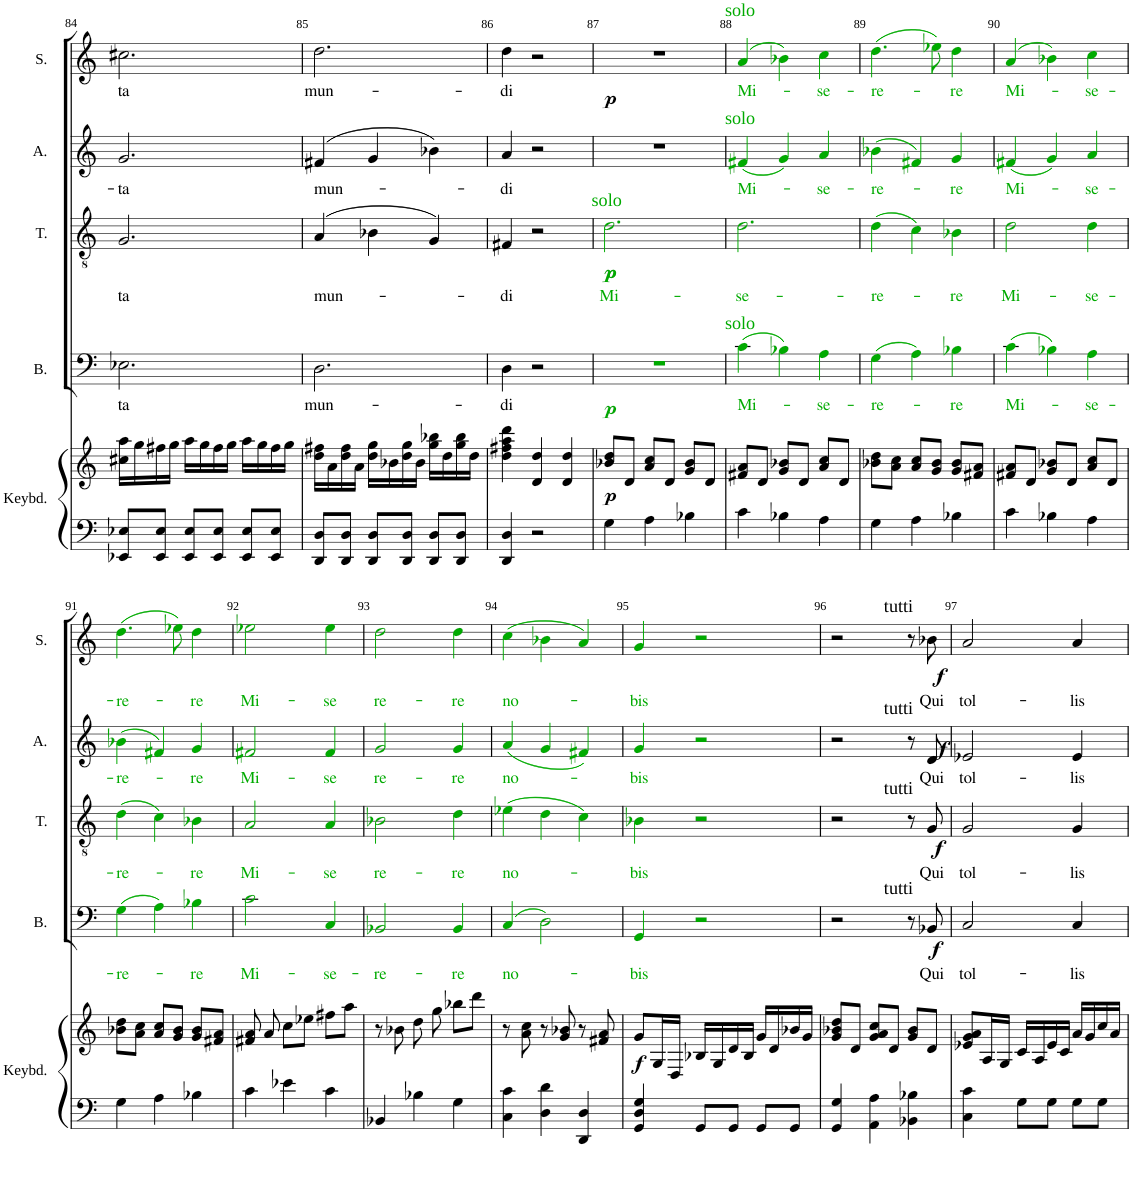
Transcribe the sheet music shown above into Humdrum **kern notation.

**kern	**kern	**dynam	**kern	**text	**dynam	**kern	**text	**dynam	**kern	**text	**dynam	**kern	**text	**dynam
*part5	*part5	*part5	*part4	*part4	*part4	*part3	*part3	*part3	*part2	*part2	*part2	*part1	*part1	*part1
*staff6	*staff5	*staff5/6	*staff4	*staff4	*staff4	*staff3	*staff3	*staff3	*staff2	*staff2	*staff2	*staff1	*staff1	*staff1
*I"Keyboard	*	*	*I"Bass	*	*	*I"Tenor	*	*	*I"Alto	*	*	*I"Soprano	*	*
*I'Keybd.	*	*	*I'B.	*	*	*I'T.	*	*	*I'A.	*	*	*I'S.	*	*
!!LO:PB:g=z
*clefF4	*clefG2	*	*clefF4	*	*	*clefGv2	*	*	*clefG2	*	*	*clefG2	*	*
*k[]	*k[]	*	*k[]	*	*	*k[]	*	*	*k[]	*	*	*k[]	*	*
*M3/4	*M3/4	*	*M3/4	*	*	*M3/4	*	*	*M3/4	*	*	*M3/4	*	*
=84	=84	=84	=84	=84	=84	=84	=84	=84	=84	=84	=84	=84	=84	=84
!	!	!	!	!LO:LY:b	!	!	!LO:LY:b	!	!	!LO:LY:b	!	!	!LO:LY:b	!
8EE-X/ 8E-X/L	16cc#X\ 16aa\LL	.	2.E-X\	ta	.	2.G/	ta	.	2.g/	-ta	.	2.cc#X\	ta	.
.	16gg\	.	.	.	.	.	.	.	.	.	.	.	.	.
8EE-/ 8E-/J	16ff#X\	.	.	.	.	.	.	.	.	.	.	.	.	.
.	16gg\JJ	.	.	.	.	.	.	.	.	.	.	.	.	.
8EE-/ 8E-/L	16aa\LL	.	.	.	.	.	.	.	.	.	.	.	.	.
.	16gg\	.	.	.	.	.	.	.	.	.	.	.	.	.
8EE-/ 8E-/J	16ff#\	.	.	.	.	.	.	.	.	.	.	.	.	.
.	16gg\JJ	.	.	.	.	.	.	.	.	.	.	.	.	.
8EE-/ 8E-/L	16aa\LL	.	.	.	.	.	.	.	.	.	.	.	.	.
.	16gg\	.	.	.	.	.	.	.	.	.	.	.	.	.
8EE-/ 8E-/J	16ff#\	.	.	.	.	.	.	.	.	.	.	.	.	.
.	16gg\JJ	.	.	.	.	.	.	.	.	.	.	.	.	.
=85	=85	=85	=85	=85	=85	=85	=85	=85	=85	=85	=85	=85	=85	=85
!	!	!	!	!LO:LY:b	!	!	!LO:LY:b	!	!	!LO:LY:b	!	!	!LO:LY:b	!
8DD/ 8D/L	16dd\ 16ff#X\LL	.	2.D\	mun-	.	(4A/	mun-	.	(4f#X/	mun-	.	2.dd\	mun-	.
.	16a\	.	.	.	.	.	.	.	.	.	.	.	.	.
8DD/ 8D/J	16dd\ 16ff#\	.	.	.	.	.	.	.	.	.	.	.	.	.
.	16a\JJ	.	.	.	.	.	.	.	.	.	.	.	.	.
8DD/ 8D/L	16dd\ 16gg\LL	.	.	.	.	4B-X\	.	.	4g/	.	.	.	.	.
.	16b-X\	.	.	.	.	.	.	.	.	.	.	.	.	.
8DD/ 8D/J	16dd\ 16gg\	.	.	.	.	.	.	.	.	.	.	.	.	.
.	16b-\JJ	.	.	.	.	.	.	.	.	.	.	.	.	.
8DD/ 8D/L	16gg\ 16bb-X\LL	.	.	.	.	4G/)	.	.	4b-X\)	.	.	.	.	.
.	16dd\	.	.	.	.	.	.	.	.	.	.	.	.	.
8DD/ 8D/J	16gg\ 16bb-\	.	.	.	.	.	.	.	.	.	.	.	.	.
.	16dd\JJ	.	.	.	.	.	.	.	.	.	.	.	.	.
=86	=86	=86	=86	=86	=86	=86	=86	=86	=86	=86	=86	=86	=86	=86
!	!	!	!	!LO:LY:b	!	!	!LO:LY:b	!	!	!LO:LY:b	!	!	!LO:LY:b	!
4DD/ 4D/	4dd\ 4ff#X\ 4aa\ 4ddd\	.	4D\	-di	.	4F#X/	di	.	4a/	-di	.	4dd\	-di	.
2r	4d/ 4dd/	.	2r	.	.	2r	.	.	2r	.	.	2r	.	.
.	4d/ 4dd/	.	.	.	.	.	.	.	.	.	.	.	.	.
=87	=87	=87	=87	=87	=87	=87	=87	=87	=87	=87	=87	=87	=87	=87
!	!	!	!	!	!	!LO:TX:a:color=#00AA00:t=solo	!	!	!	!	!	!	!	!
!	!	!LO:DY:b	!	!	!LO:DY:b	!	!LO:LY:b:color=#00AA00	!LO:DY:b	!	!	!	!	!	!
!	!	!	!	!	!	!	!	!LO:DY:n=1:b	!	!	!	!	!	!LO:DY:b
4G\	8b-X/ 8dd/L	p	2.r	.	p	2.di\	Mi-	p p	2.r	.	.	2.r	.	p
.	8d/J	.	.	.	.	.	.	.	.	.	.	.	.	.
4A\	8a/ 8cc/L	.	.	.	.	.	.	.	.	.	.	.	.	.
.	8d/J	.	.	.	.	.	.	.	.	.	.	.	.	.
4B-X\	8g/ 8b-/L	.	.	.	.	.	.	.	.	.	.	.	.	.
.	8d/J	.	.	.	.	.	.	.	.	.	.	.	.	.
=88	=88	=88	=88	=88	=88	=88	=88	=88	=88	=88	=88	=88	=88	=88
!	!	!	!	!	!	!	!	!	!	!	!	!LO:TX:a:color=#00AA00:t=solo	!	!
!	!	!	!	!	!	!	!	!	!LO:TX:a:color=#00AA00:t=solo	!	!	!	!	!
!	!	!	!LO:TX:a:color=#00AA00:t=solo	!	!	!	!	!	!	!	!	!	!	!
!	!	!	!	!LO:LY:b:color=#00AA00	!	!	!LO:LY:b:color=#00AA00	!	!	!LO:LY:b:color=#00AA00	!	!	!LO:LY:b:color=#00AA00	!
4c\	8f#X/ 8a/L	.	(4ci\	Mi-	.	2.di\	-se-	.	(4f#Xi/	Mi-	.	(4ai/	Mi-	.
.	8d/J	.	.	.	.	.	.	.	.	.	.	.	.	.
4B-X\	8g/ 8b-X/L	.	4B-Xi\)	.	.	.	.	.	4gi/)	.	.	4b-Xi\)	.	.
.	8d/J	.	.	.	.	.	.	.	.	.	.	.	.	.
!	!	!	!	!LO:LY:b:color=#00AA00	!	!	!	!	!	!LO:LY:b:color=#00AA00	!	!	!LO:LY:b:color=#00AA00	!
4A\	8a/ 8cc/L	.	4Ai\	-se-	.	.	.	.	4ai/	-se-	.	4cci\	se-	.
.	8d/J	.	.	.	.	.	.	.	.	.	.	.	.	.
=89	=89	=89	=89	=89	=89	=89	=89	=89	=89	=89	=89	=89	=89	=89
!	!	!	!	!LO:LY:b:color=#00AA00	!	!	!LO:LY:b:color=#00AA00	!	!	!LO:LY:b:color=#00AA00	!	!	!LO:LY:b:color=#00AA00	!
4G\	8b-X\ 8dd\L	.	(4Gi\	-re-	.	(4di\	-re-	.	(4b-Xi\	-re-	.	(4.ddi\	-re-	.
.	8a\ 8cc\J	.	.	.	.	.	.	.	.	.	.	.	.	.
4A\	8a/ 8cc/L	.	4Ai\)	.	.	4ci\)	.	.	4f#Xi/)	.	.	.	.	.
.	8g/ 8b-/J	.	.	.	.	.	.	.	.	.	.	8ee-Xi\)	.	.
!	!	!	!	!LO:LY:b:color=#00AA00	!	!	!LO:LY:b:color=#00AA00	!	!	!LO:LY:b:color=#00AA00	!	!	!LO:LY:b:color=#00AA00	!
4B-X\	8g/ 8b-/L	.	4B-Xi\	-re	.	4B-Xi\	-re	.	4gi/	-re	.	4ddi\	-re	.
.	8f#X/ 8a/J	.	.	.	.	.	.	.	.	.	.	.	.	.
=90	=90	=90	=90	=90	=90	=90	=90	=90	=90	=90	=90	=90	=90	=90
!	!	!	!	!LO:LY:b:color=#00AA00	!	!	!LO:LY:b:color=#00AA00	!	!	!LO:LY:b:color=#00AA00	!	!	!LO:LY:b:color=#00AA00	!
4c\	8f#X/ 8a/L	.	(4ci\	Mi-	.	2di\	Mi-	.	(4f#Xi/	Mi-	.	(4ai/	Mi-	.
.	8d/J	.	.	.	.	.	.	.	.	.	.	.	.	.
4B-X\	8g/ 8b-X/L	.	4B-Xi\)	.	.	.	.	.	4gi/)	.	.	4b-Xi\)	.	.
.	8d/J	.	.	.	.	.	.	.	.	.	.	.	.	.
!	!	!	!	!LO:LY:b:color=#00AA00	!	!	!LO:LY:b:color=#00AA00	!	!	!LO:LY:b:color=#00AA00	!	!	!LO:LY:b:color=#00AA00	!
4A\	8a/ 8cc/L	.	4Ai\	-se-	.	4di\	-se-	.	4ai/	-se-	.	4cci\	se-	.
.	8d/J	.	.	.	.	.	.	.	.	.	.	.	.	.
!!LO:LB:g=z
=91	=91	=91	=91	=91	=91	=91	=91	=91	=91	=91	=91	=91	=91	=91
!	!	!	!	!LO:LY:b:color=#00AA00	!	!	!LO:LY:b:color=#00AA00	!	!	!LO:LY:b:color=#00AA00	!	!	!LO:LY:b:color=#00AA00	!
4G\	8b-X\ 8dd\L	.	(4Gi\	-re-	.	(4di\	-re-	.	(4b-Xi\	-re-	.	(4.ddi\	-re-	.
.	8a\ 8cc\J	.	.	.	.	.	.	.	.	.	.	.	.	.
4A\	8a/ 8cc/L	.	4Ai\)	.	.	4ci\)	.	.	4f#Xi/)	.	.	.	.	.
.	8g/ 8b-/J	.	.	.	.	.	.	.	.	.	.	8ee-Xi\)	.	.
!	!	!	!	!LO:LY:b:color=#00AA00	!	!	!LO:LY:b:color=#00AA00	!	!	!LO:LY:b:color=#00AA00	!	!	!LO:LY:b:color=#00AA00	!
4B-X\	8g/ 8b-/L	.	4B-Xi\	-re	.	4B-Xi\	-re	.	4gi/	-re	.	4ddi\	-re	.
.	8f#X/ 8a/J	.	.	.	.	.	.	.	.	.	.	.	.	.
=92	=92	=92	=92	=92	=92	=92	=92	=92	=92	=92	=92	=92	=92	=92
!	!	!	!	!LO:LY:b:color=#00AA00	!	!	!LO:LY:b:color=#00AA00	!	!	!LO:LY:b:color=#00AA00	!	!	!LO:LY:b:color=#00AA00	!
4c\	8f#X/ 8a/	.	2ci\	Mi-	.	2Ai/	Mi-	.	2f#Xi/	Mi-	.	2ee-Xi\	Mi-	.
.	8a/	.	.	.	.	.	.	.	.	.	.	.	.	.
4e-X\	8cc\L	.	.	.	.	.	.	.	.	.	.	.	.	.
.	8ee-X\J	.	.	.	.	.	.	.	.	.	.	.	.	.
!	!	!	!	!LO:LY:b:color=#00AA00	!	!	!LO:LY:b:color=#00AA00	!	!	!LO:LY:b:color=#00AA00	!	!	!LO:LY:b:color=#00AA00	!
4c\	8ff#X\L	.	4Ci/	-se-	.	4Ai/	-se	.	4f#i/	-se	.	4ee-i\	-se	.
.	8aa\J	.	.	.	.	.	.	.	.	.	.	.	.	.
=93	=93	=93	=93	=93	=93	=93	=93	=93	=93	=93	=93	=93	=93	=93
!	!	!	!	!LO:LY:b:color=#00AA00	!	!	!LO:LY:b:color=#00AA00	!	!	!LO:LY:b:color=#00AA00	!	!	!LO:LY:b:color=#00AA00	!
4BB-X/	8r	.	2BB-Xi/	-re-	.	2B-Xi\	re-	.	2gi/	re-	.	2ddi\	re-	.
.	8b-X\	.	.	.	.	.	.	.	.	.	.	.	.	.
4B-X\	8dd\	.	.	.	.	.	.	.	.	.	.	.	.	.
.	8gg\	.	.	.	.	.	.	.	.	.	.	.	.	.
!	!	!	!	!LO:LY:b:color=#00AA00	!	!	!LO:LY:b:color=#00AA00	!	!	!LO:LY:b:color=#00AA00	!	!	!LO:LY:b:color=#00AA00	!
4G\	8bb-X\L	.	4BB-i/	-re	.	4di\	-re	.	4gi/	-re	.	4ddi\	-re	.
.	8ddd\J	.	.	.	.	.	.	.	.	.	.	.	.	.
=94	=94	=94	=94	=94	=94	=94	=94	=94	=94	=94	=94	=94	=94	=94
!	!	!	!	!LO:LY:b:color=#00AA00	!	!	!LO:LY:b:color=#00AA00	!	!	!LO:LY:b:color=#00AA00	!	!	!LO:LY:b:color=#00AA00	!
4C\ 4c\	8r	.	(4Ci/	no-	.	(4e-Xi\	no-	.	(4ai/	no-	.	(4cci\	no-	.
.	8a\ 8cc\	.	.	.	.	.	.	.	.	.	.	.	.	.
4D\ 4d\	8r	.	2Di\)	.	.	4di\	.	.	4gi/	.	.	4b-Xi\	.	.
.	8g/ 8b-X/	.	.	.	.	.	.	.	.	.	.	.	.	.
4DD/ 4D/	8r	.	.	.	.	4ci\)	.	.	4f#Xi/)	.	.	4ai/)	.	.
.	8f#X/ 8a/	.	.	.	.	.	.	.	.	.	.	.	.	.
=95	=95	=95	=95	=95	=95	=95	=95	=95	=95	=95	=95	=95	=95	=95
!	!	!LO:DY:b	!	!LO:LY:b:color=#00AA00	!	!	!LO:LY:b:color=#00AA00	!	!	!LO:LY:b:color=#00AA00	!	!	!LO:LY:b:color=#00AA00	!
4GG/ 4D/ 4G/	8g/L	f	4GGi/	bis	.	4B-Xi\	bis	.	4gi/	-bis	.	4gi/	bis	.
.	16G/L	.	.	.	.	.	.	.	.	.	.	.	.	.
.	16D/JJ	.	.	.	.	.	.	.	.	.	.	.	.	.
8GG/L	16B-X/LL	.	2r	.	.	2r	.	.	2r	.	.	2r	.	.
.	16G/	.	.	.	.	.	.	.	.	.	.	.	.	.
8GG/J	16d/	.	.	.	.	.	.	.	.	.	.	.	.	.
.	16B-/JJ	.	.	.	.	.	.	.	.	.	.	.	.	.
8GG/L	16g/LL	.	.	.	.	.	.	.	.	.	.	.	.	.
.	16d/	.	.	.	.	.	.	.	.	.	.	.	.	.
8GG/J	16b-X/	.	.	.	.	.	.	.	.	.	.	.	.	.
.	16g/JJ	.	.	.	.	.	.	.	.	.	.	.	.	.
=96	=96	=96	=96	=96	=96	=96	=96	=96	=96	=96	=96	=96	=96	=96
4GG/ 4G/	8g/ 8b-X/ 8dd/L	.	2r	.	.	2r	.	.	2r	.	.	2r	.	.
.	8d/J	.	.	.	.	.	.	.	.	.	.	.	.	.
4AA\ 4A\	8g/ 8a/ 8cc/L	.	.	.	.	.	.	.	.	.	.	.	.	.
.	8d/J	.	.	.	.	.	.	.	.	.	.	.	.	.
4BB-X\ 4B-X\	8g/ 8b-/L	.	8r	.	.	8r	.	.	8r	.	.	8r	.	.
!	!	!	!	!	!	!	!	!	!	!	!	!LO:TX:a:t=tutti	!	!
!	!	!	!	!	!	!	!	!	!LO:TX:a:t=tutti	!	!	!	!	!
!	!	!	!	!	!	!LO:TX:a:t=tutti	!	!	!	!	!	!	!	!
!	!	!	!LO:TX:a:t=tutti	!	!	!	!	!	!	!	!	!	!	!
!	!	!	!	!LO:LY:b	!LO:DY:b	!	!LO:LY:b	!LO:DY:b	!	!LO:LY:b	!LO:DY:b	!	!LO:LY:b	!LO:DY:b
.	8d/J	.	8BB-X/	Qui	f	8G/	Qui	f	8d/	Qui	f	8b-X\	Qui	f
=97	=97	=97	=97	=97	=97	=97	=97	=97	=97	=97	=97	=97	=97	=97
!	!	!	!	!LO:LY:b	!	!	!LO:LY:b	!	!	!LO:LY:b	!	!	!LO:LY:b	!
4C\ 4c\	8e-X/ 8g/ 8a/L	.	2C/	tol-	.	2G/	tol-	.	2e-X/	tol-	.	2a/	tol-	.
.	16A/L	.	.	.	.	.	.	.	.	.	.	.	.	.
.	16G/JJ	.	.	.	.	.	.	.	.	.	.	.	.	.
8G\L	16c/LL	.	.	.	.	.	.	.	.	.	.	.	.	.
.	16A/	.	.	.	.	.	.	.	.	.	.	.	.	.
8G\J	16e-/	.	.	.	.	.	.	.	.	.	.	.	.	.
.	16c/JJ	.	.	.	.	.	.	.	.	.	.	.	.	.
!	!	!	!	!LO:LY:b	!	!	!LO:LY:b	!	!	!LO:LY:b	!	!	!LO:LY:b	!
8G\L	16a/LL	.	4C/	-lis	.	4G/	-lis	.	4e-/	-lis	.	4a/	-lis	.
.	16g/	.	.	.	.	.	.	.	.	.	.	.	.	.
8G\J	16cc/	.	.	.	.	.	.	.	.	.	.	.	.	.
.	16a/JJ	.	.	.	.	.	.	.	.	.	.	.	.	.
=	=	=	=	=	=	=	=	=	=	=	=	=	=	=
*-	*-	*-	*-	*-	*-	*-	*-	*-	*-	*-	*-	*-	*-	*-
